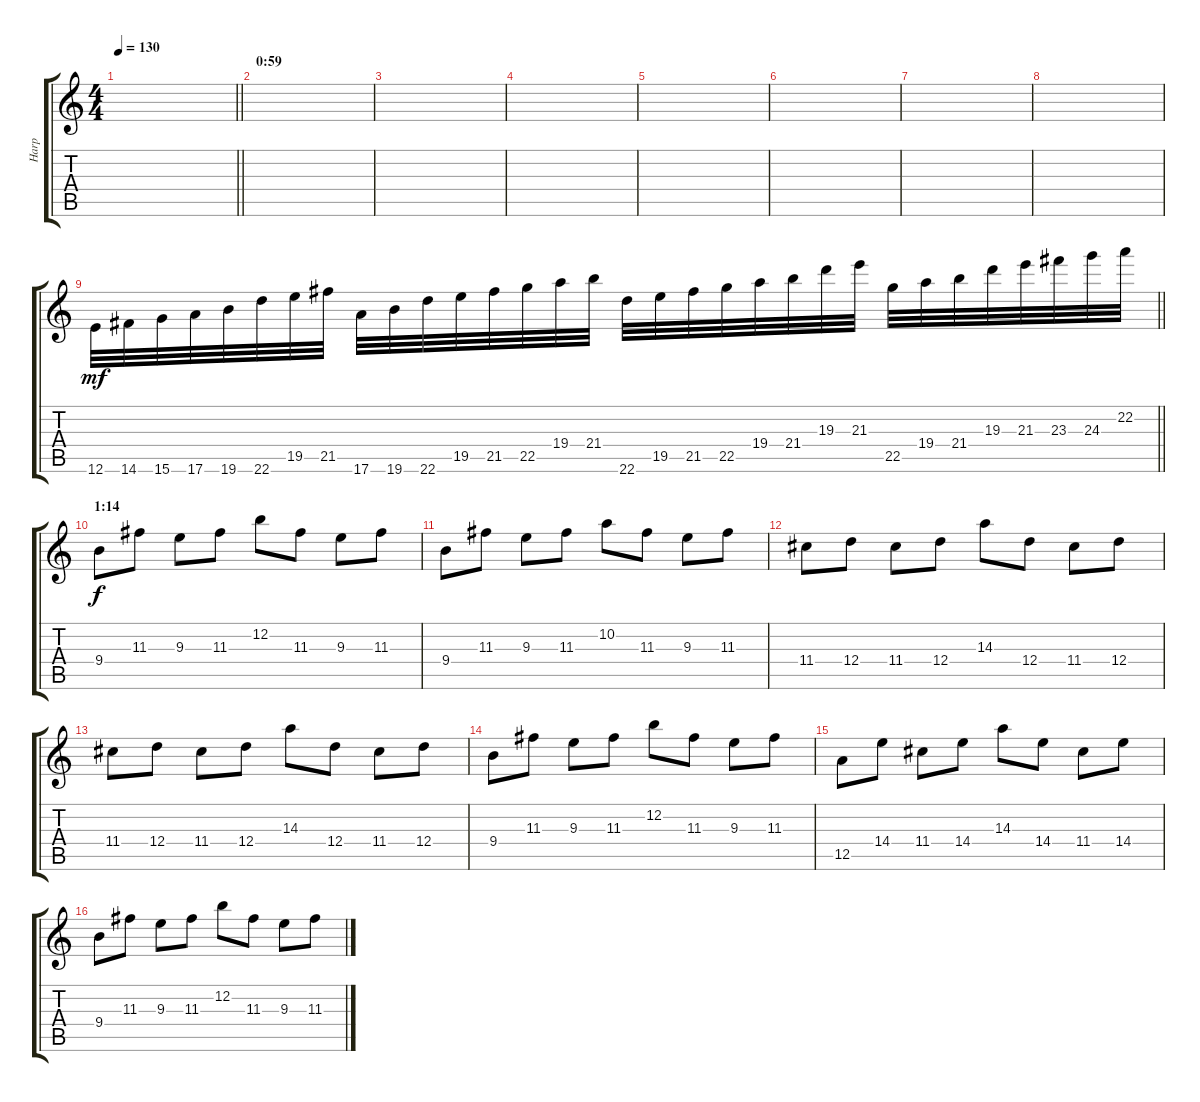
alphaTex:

\track ("Harp" "Harp") {instrument fx4atmosphere}
\staff {score tabs}
\tuning (E5 B4 G4 D4 A3 E3) {hide}
\ts (4 4)
\tempo 130
\clef g2
\barLineRight lightlight
\ks c
|
\section ("" "0:59")
|
|
|
|
|
|
|
\barLineRight lightlight
12.6.32{dy mf balance 16} 14.6.32 15.6.32 17.6.32 19.6.32 22.6.32 19.5.32 21.5.32 17.6.32 19.6.32 22.6.32 19.5.32 21.5.32 22.5.32 19.4.32 21.4.32 22.6.32 19.5.32 21.5.32 22.5.32 19.4.32 21.4.32 19.3.32 21.3.32 22.5.32 19.4.32 21.4.32 19.3.32 21.3.32 23.3.32 24.3.32 22.2.32 |
\section ("" "1:14")
9.4.8{dy f balance 8} 11.3.8 9.3.8 11.3.8 12.2.8 11.3.8 9.3.8 11.3.8 |
9.4.8 11.3.8 9.3.8 11.3.8 10.2.8 11.3.8 9.3.8 11.3.8 |
11.4.8 12.4.8 11.4.8 12.4.8 14.3.8 12.4.8 11.4.8 12.4.8 |
11.4.8 12.4.8 11.4.8 12.4.8 14.3.8 12.4.8 11.4.8 12.4.8 |
9.4.8 11.3.8 9.3.8 11.3.8 12.2.8 11.3.8 9.3.8 11.3.8 |
12.5.8 14.4.8 11.4.8 14.4.8 14.3.8 14.4.8 11.4.8 14.4.8 |
9.4.8 11.3.8 9.3.8 11.3.8 12.2.8 11.3.8 9.3.8 11.3.8
